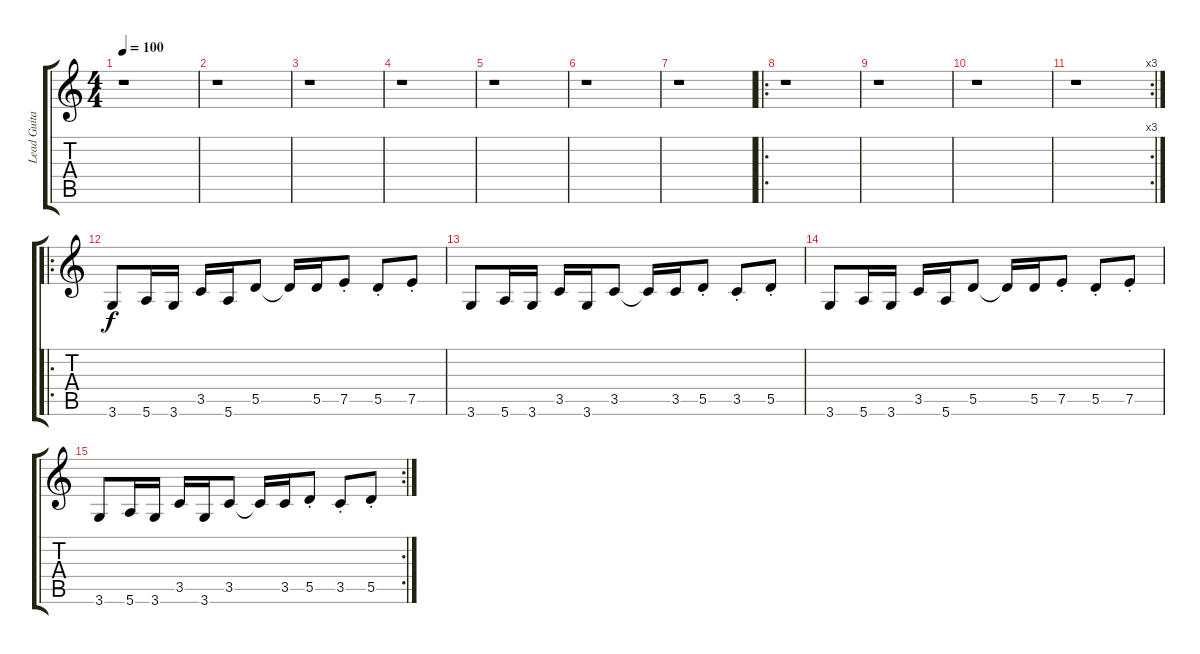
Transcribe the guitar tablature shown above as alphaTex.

\track ("Lead Guitar" "Lead Guita") {instrument distortionguitar}
\staff {score tabs}
\tuning (E4 B3 G3 D3 A2 E2) {hide}
\ts (4 4)
\tempo 100
\clef g2
\ks c
r.1{dy f} |
r.1 |
r.1 |
r.1 |
r.1 |
r.1 |
r.1 |
\ro
r.1 |
r.1 |
r.1 |
\rc 3
r.1 |
\ro
3.6.8 5.6.16 3.6.16 3.5.16 5.6.16 5.5.8 5.5{t}.16 5.5.16 7.5{st}.8 5.5{st}.8 7.5{st}.8 |
3.6.8 5.6.16 3.6.16 3.5.16 3.6.16 3.5.8 3.5{t}.16 3.5.16 5.5{st}.8 3.5{st}.8 5.5{st}.8 |
3.6.8 5.6.16 3.6.16 3.5.16 5.6.16 5.5.8 5.5{t}.16 5.5.16 7.5{st}.8 5.5{st}.8 7.5{st}.8 |
\rc 2
3.6.8 5.6.16 3.6.16 3.5.16 3.6.16 3.5.8 3.5{t}.16 3.5.16 5.5{st}.8 3.5{st}.8 5.5{st}.8
